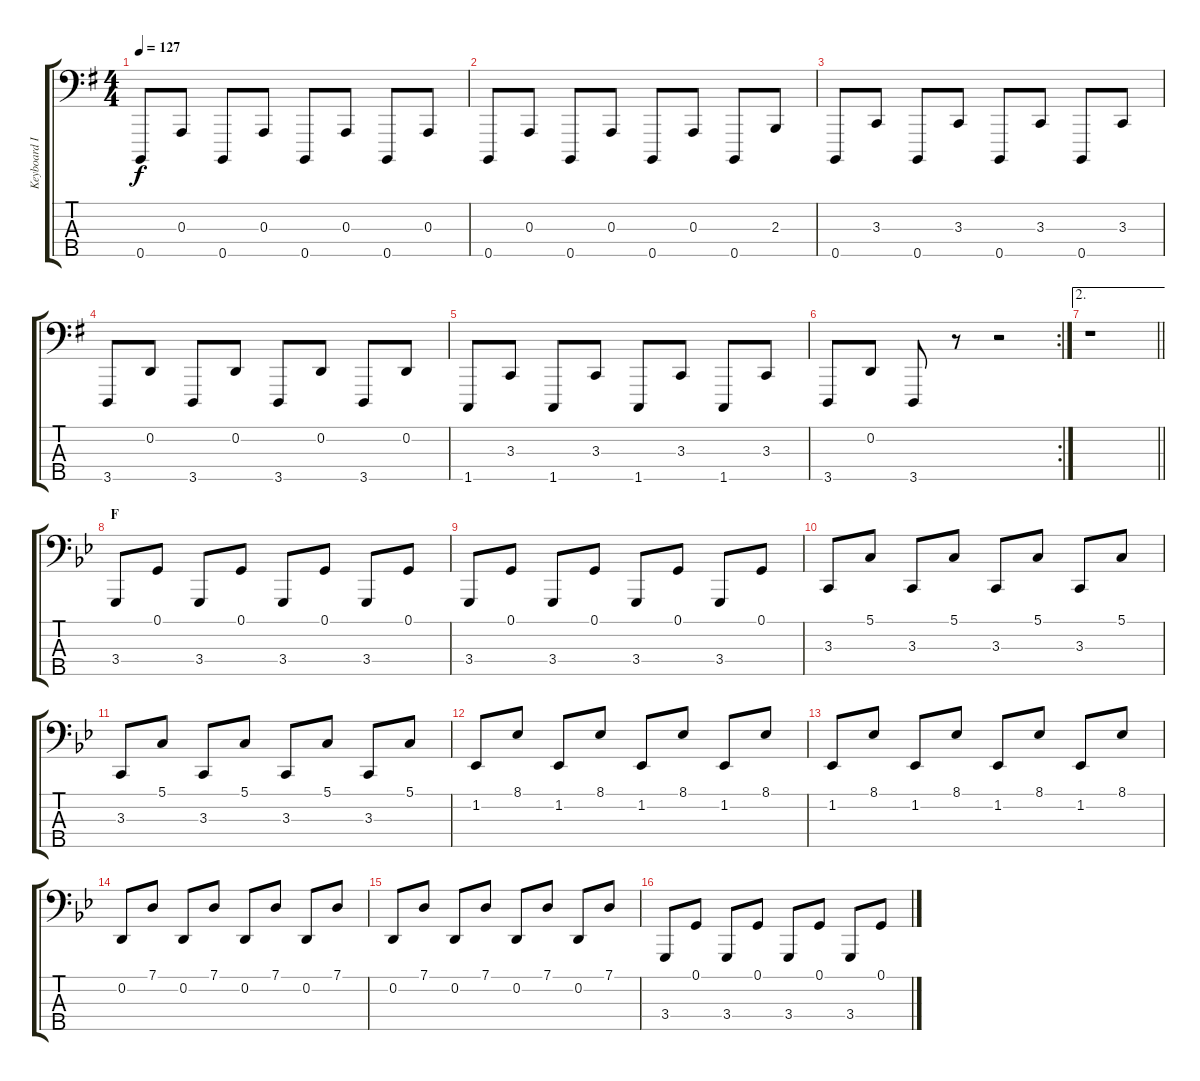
\track ("Keyboard II" "Keyboard I") {instrument lead8bassandlead}
\staff {score tabs}
\tuning (G2 D2 A1 E1 B0) {hide}
\ts (4 4)
\tempo 127
\clef f4
\ks g
0.5.8{dy f} 0.3.8 0.5.8 0.3.8 0.5.8 0.3.8 0.5.8 0.3.8 |
0.5.8 0.3.8 0.5.8 0.3.8 0.5.8 0.3.8 0.5.8 2.3.8 |
0.5.8 3.3.8 0.5.8 3.3.8 0.5.8 3.3.8 0.5.8 3.3.8 |
3.5.8 0.2.8 3.5.8 0.2.8 3.5.8 0.2.8 3.5.8 0.2.8 |
1.5.8 3.3.8 1.5.8 3.3.8 1.5.8 3.3.8 1.5.8 3.3.8 |
\rc 2
3.5.8 0.2.8 3.5.8 r.8 r.2 |
\ae 2
\barLineRight lightlight
r.1 |
\section ("" "F")
\ks bb
3.4.8 0.1.8 3.4.8 0.1.8 3.4.8 0.1.8 3.4.8 0.1.8 |
3.4.8 0.1.8 3.4.8 0.1.8 3.4.8 0.1.8 3.4.8 0.1.8 |
3.3.8 5.1.8 3.3.8 5.1.8 3.3.8 5.1.8 3.3.8 5.1.8 |
3.3.8 5.1.8 3.3.8 5.1.8 3.3.8 5.1.8 3.3.8 5.1.8 |
1.2.8 8.1.8 1.2.8 8.1.8 1.2.8 8.1.8 1.2.8 8.1.8 |
1.2.8 8.1.8 1.2.8 8.1.8 1.2.8 8.1.8 1.2.8 8.1.8 |
0.2.8 7.1.8 0.2.8 7.1.8 0.2.8 7.1.8 0.2.8 7.1.8 |
0.2.8 7.1.8 0.2.8 7.1.8 0.2.8 7.1.8 0.2.8 7.1.8 |
3.4.8 0.1.8 3.4.8 0.1.8 3.4.8 0.1.8 3.4.8 0.1.8
